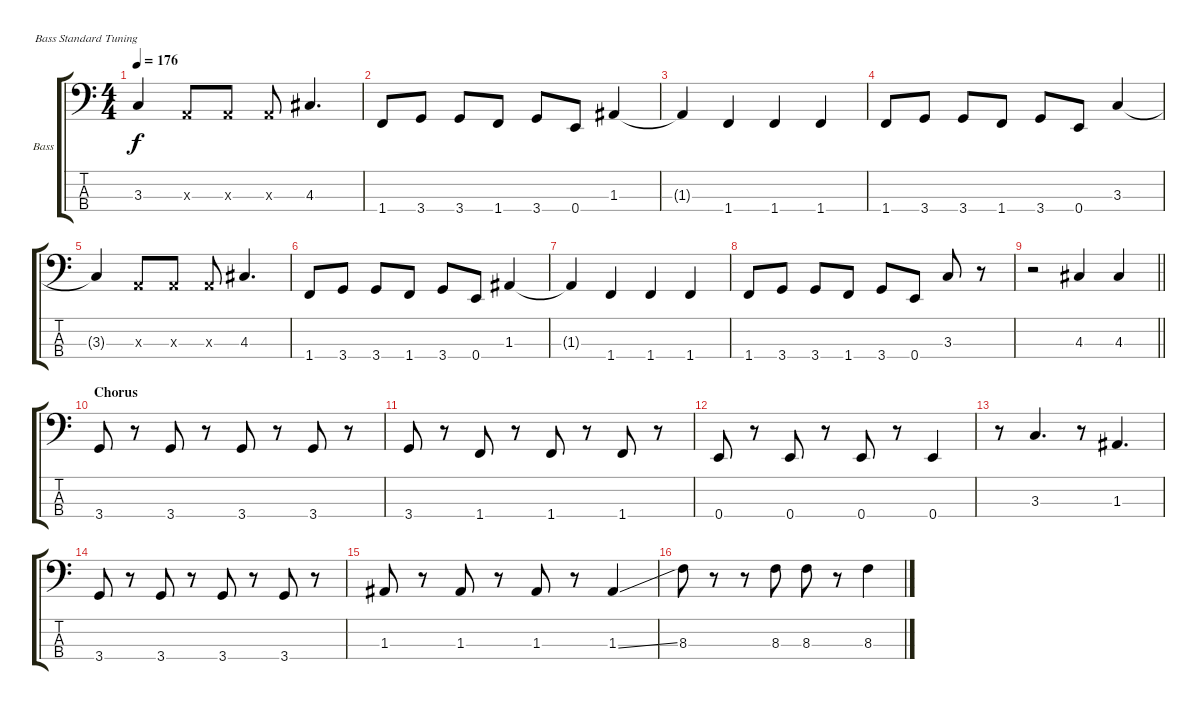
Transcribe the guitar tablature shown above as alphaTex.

\bracketExtendMode groupsimilarinstruments
\firstSystemTrackNameOrientation horizontal
\otherSystemsTrackNameOrientation horizontal
\track ("Bass" "Bass") {instrument electricbasspick}
\staff {score tabs}
\tuning (G2 D2 A1 E1)
\ts (4 4)
\tempo 176
\clef f4
\ks c
3.3{t}.4{dy f} 0.3{x}.8 0.3{x}.8 0.3{x}.8 4.3.4{d} |
1.4.8 3.4.8 3.4.8 1.4.8 3.4.8 0.4.8 1.3.4 |
1.3{t}.4 1.4.4 1.4.4 1.4.4 |
1.4.8 3.4.8 3.4.8 1.4.8 3.4.8 0.4.8 3.3.4 |
3.3{t}.4 0.3{x}.8 0.3{x}.8 0.3{x}.8 4.3.4{d} |
1.4.8 3.4.8 3.4.8 1.4.8 3.4.8 0.4.8 1.3.4 |
1.3{t}.4 1.4.4 1.4.4 1.4.4 |
1.4.8 3.4.8 3.4.8 1.4.8 3.4.8 0.4.8 3.3.8 r.8 |
\barLineRight lightlight
r.2 4.3.4 4.3.4 |
\section ("" "Chorus")
3.4.8 r.8 3.4.8 r.8 3.4.8 r.8 3.4.8 r.8 |
3.4.8 r.8 1.4.8 r.8 1.4.8 r.8 1.4.8 r.8 |
0.4.8 r.8 0.4.8 r.8 0.4.8 r.8 0.4.4 |
r.8 3.3.4{d} r.8 1.3.4{d} |
3.4.8 r.8 3.4.8 r.8 3.4.8 r.8 3.4.8 r.8 |
1.3.8 r.8 1.3.8 r.8 1.3.8 r.8 1.3{ss}.4 |
8.3.8 r.8 r.8 8.3.8 8.3.8 r.8 8.3{ss}.4
